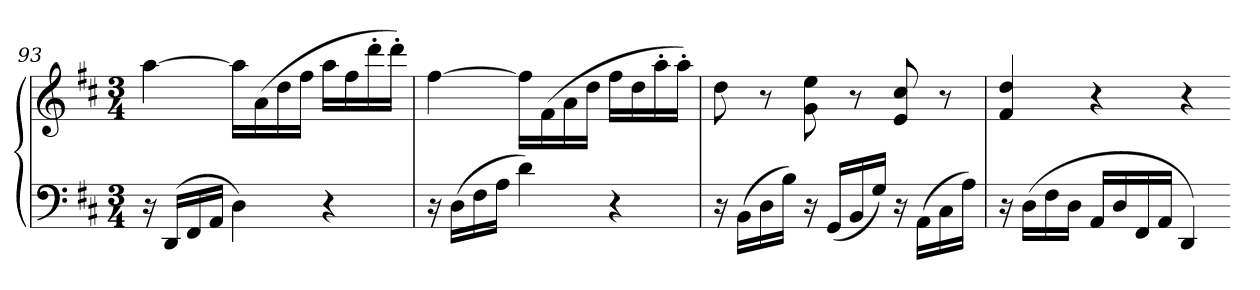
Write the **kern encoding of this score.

**kern	**kern
*part1	*part1
*staff2	*staff1
*clefF4	*clefG2
*k[f#c#]	*k[f#c#]
*D:	*D:
*M3/4	*M3/4
=93	=93
16r	[4aa
(16DDLL	.
16FF#	.
16AAJJ	.
4D)	16aaLL]
.	(16a
.	16dd
.	16ff#JJ
4r	16aaLL
.	16ff#
.	16ddd'
.	16ddd'JJ)
=94	=94
16r	[4ff#
(16DLL	.
16F#	.
16AJJ	.
4d)	16ff#LL]
.	(16f#
.	16a
.	16ddJJ
4r	16ff#LL
.	16dd
.	16aa'
.	16aa'JJ)
=95	=95
16r	8dd
(16BBLL	.
16D	8r
16BJJ)	.
16r	8g 8ee
(16GGLL	.
16BB	8r
16GJJ)	.
16r	8e 8cc#
(16AALL	.
16C#	8r
16AJJ)	.
=96	=96
16r	4f# 4dd
(16DLL	.
16F#	.
16DJJ	.
16AALL	4r
16D	.
16FF#	.
16AAJJ	.
4DD)	4r
=-	=-
*-	*-
